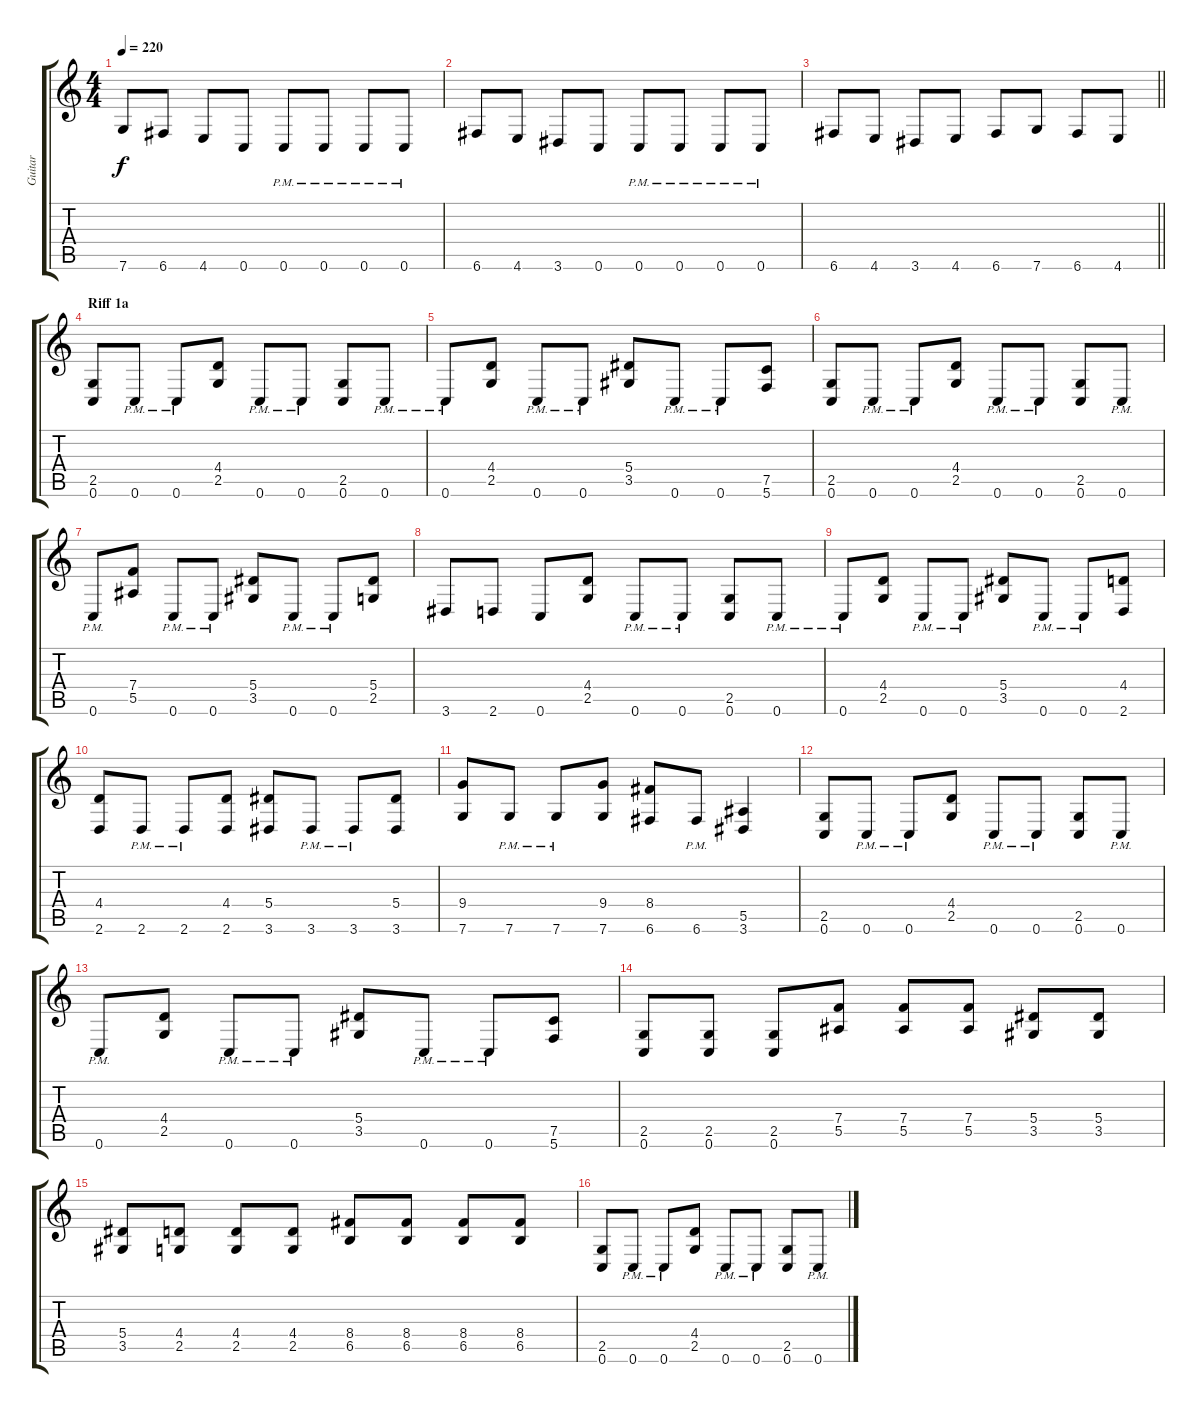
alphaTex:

\track ("Guitar" "Guitar") {instrument distortionguitar}
\staff {score tabs}
\tuning (C4 G3 Eb3 Bb2 F2 C2) {hide}
\ts (4 4)
\tempo 220
\clef g2
\ks c
7.6.8{dy f} 6.6.8 4.6.8 0.6.8 0.6{pm}.8 0.6{pm}.8 0.6{pm}.8 0.6{pm}.8 |
6.6.8 4.6.8 3.6.8 0.6.8 0.6{pm}.8 0.6{pm}.8 0.6{pm}.8 0.6{pm}.8 |
\barLineRight lightlight
6.6.8 4.6.8 3.6.8 4.6.8 6.6.8 7.6.8 6.6.8 4.6.8 |
\section ("" "Riff 1a")
(2.5 0.6).8 0.6{pm}.8 0.6{pm}.8 (4.4 2.5).8 0.6{pm}.8 0.6{pm}.8 (2.5 0.6).8 0.6{pm}.8 |
0.6{pm}.8 (4.4 2.5).8 0.6{pm}.8 0.6{pm}.8 (5.4 3.5).8 0.6{pm}.8 0.6{pm}.8 (7.5 5.6).8 |
(2.5 0.6).8 0.6{pm}.8 0.6{pm}.8 (4.4 2.5).8 0.6{pm}.8 0.6{pm}.8 (2.5 0.6).8 0.6{pm}.8 |
0.6{pm}.8 (7.4 5.5).8 0.6{pm}.8 0.6{pm}.8 (5.4 3.5).8 0.6{pm}.8 0.6{pm}.8 (5.4 2.5).8 |
3.6.8 2.6.8 0.6.8 (4.4 2.5).8 0.6{pm}.8 0.6{pm}.8 (2.5 0.6).8 0.6{pm}.8 |
0.6{pm}.8 (4.4 2.5).8 0.6{pm}.8 0.6{pm}.8 (5.4 3.5).8 0.6{pm}.8 0.6{pm}.8 (4.4 2.6).8 |
(4.4 2.6).8 2.6{pm}.8 2.6{pm}.8 (4.4 2.6).8 (5.4 3.6).8 3.6{pm}.8 3.6{pm}.8 (5.4 3.6).8 |
(9.4 7.6).8 7.6{pm}.8 7.6{pm}.8 (9.4 7.6).8 (8.4 6.6).8 6.6{pm}.8 (5.5 3.6).4 |
(2.5 0.6).8 0.6{pm}.8 0.6{pm}.8 (4.4 2.5).8 0.6{pm}.8 0.6{pm}.8 (2.5 0.6).8 0.6{pm}.8 |
0.6{pm}.8 (4.4 2.5).8 0.6{pm}.8 0.6{pm}.8 (5.4 3.5).8 0.6{pm}.8 0.6{pm}.8 (7.5 5.6).8 |
(2.5 0.6).8 (2.5 0.6).8 (2.5 0.6).8 (7.4 5.5).8 (7.4 5.5).8 (7.4 5.5).8 (5.4 3.5).8 (5.4 3.5).8 |
(5.4 3.5).8 (4.4 2.5).8 (4.4 2.5).8 (4.4 2.5).8 (8.4 6.5).8 (8.4 6.5).8 (8.4 6.5).8 (8.4 6.5).8 |
(2.5 0.6).8 0.6{pm}.8 0.6{pm}.8 (4.4 2.5).8 0.6{pm}.8 0.6{pm}.8 (2.5 0.6).8 0.6{pm}.8
